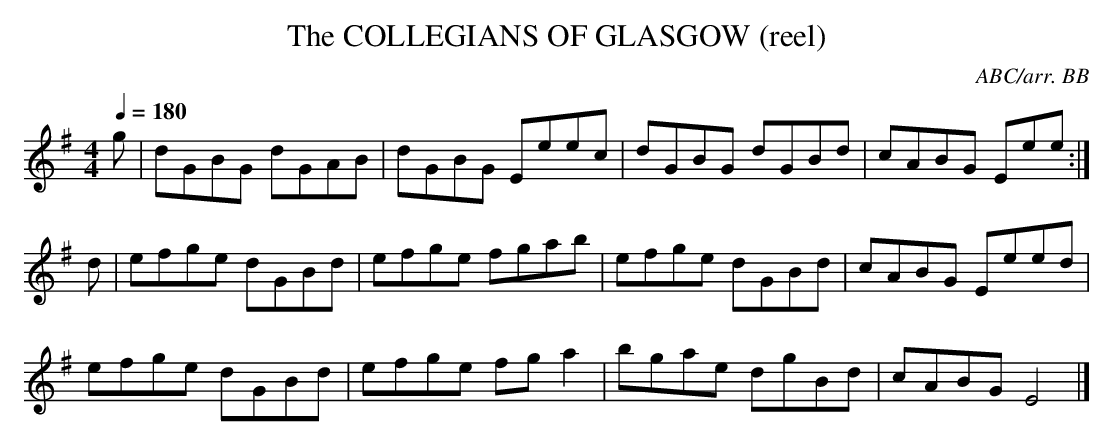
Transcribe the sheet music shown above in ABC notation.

X:1
T:COLLEGIANS OF GLASGOW (reel), The
C:ABC/arr. BB
M:4/4
Q:1/4=180
K:Em
g|dGBG dGAB|dGBG Eeec|dGBG dGBd|cABG Eee:|
d|efge dGBd|efge fgab|efge dGBd|cABG Eeed|
efge dGBd|efge fga2|bgae dgBd|cABG E4|]
